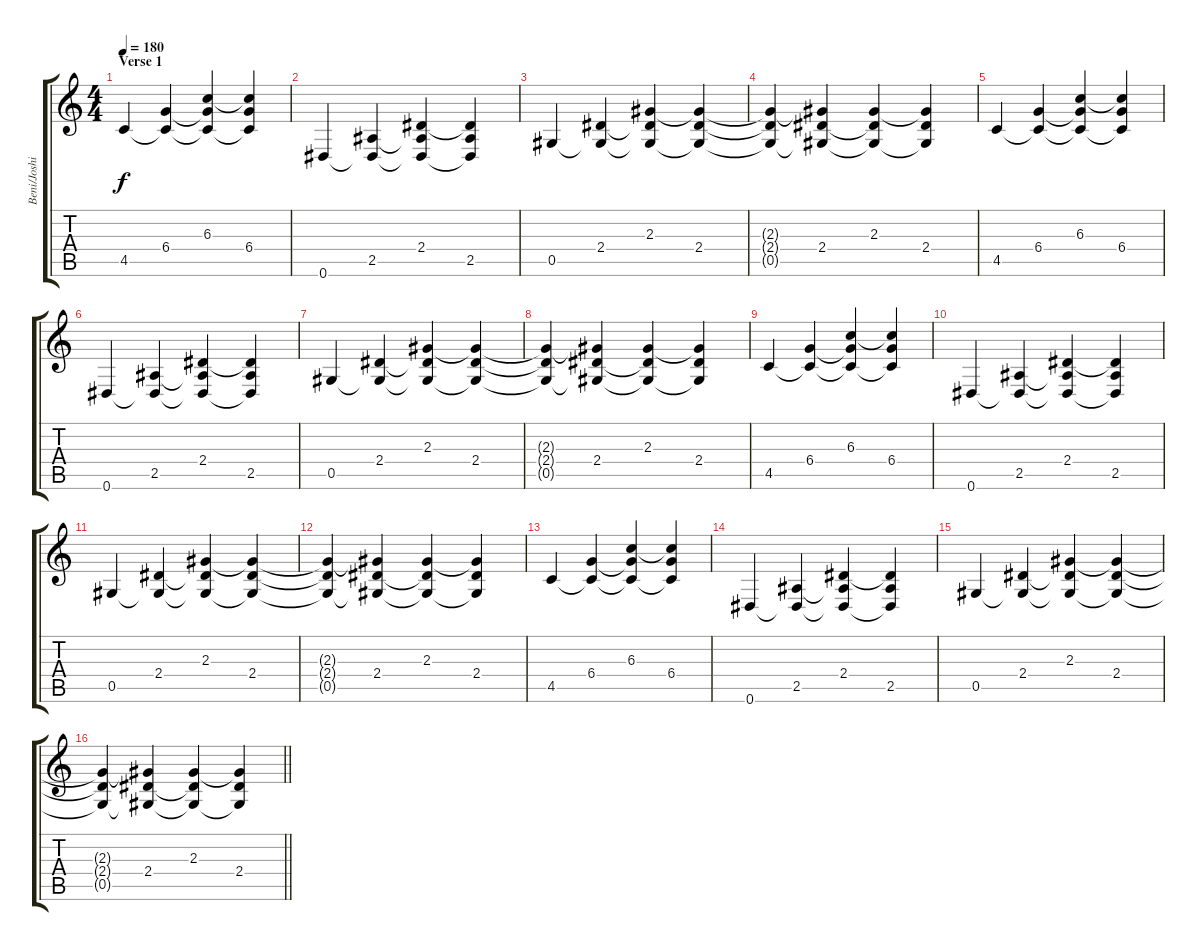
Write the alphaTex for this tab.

\track ("Beni/Joshi, Gitarre" "Beni/Joshi") {instrument overdrivenguitar}
\staff {score tabs}
\tuning (Eb4 Bb3 Gb3 Db3 Ab2 Eb2) {hide}
\ts (4 4)
\section ("" "Verse 1")
\tempo 180
\clef g2
\ks c
4.5.4{dy f instrument electricguitarclean} (6.4 4.5{t}).4 (6.3 6.4{t} 4.5{t}).4 (6.3{t} 6.4 4.5{t}).4 |
0.6.4 (2.5 0.6{t}).4 (2.4 2.5{t} 0.6{t}).4 (2.4{t} 2.5 0.6{t}).4 |
0.5.4 (2.4 0.5{t}).4 (2.3 2.4{t} 0.5{t}).4 (2.3{t} 2.4 0.5{t}).4 |
(2.3{t} 2.4{t} 0.5{t}).4 (2.3{t} 2.4 0.5{t}).4 (2.3 2.4{t} 0.5{t}).4 (2.3{t} 2.4 0.5{t}).4 |
4.5.4 (6.4 4.5{t}).4 (6.3 6.4{t} 4.5{t}).4 (6.3{t} 6.4 4.5{t}).4 |
0.6.4 (2.5 0.6{t}).4 (2.4 2.5{t} 0.6{t}).4 (2.4{t} 2.5 0.6{t}).4 |
0.5.4 (2.4 0.5{t}).4 (2.3 2.4{t} 0.5{t}).4 (2.3{t} 2.4 0.5{t}).4 |
(2.3{t} 2.4{t} 0.5{t}).4 (2.3{t} 2.4 0.5{t}).4 (2.3 2.4{t} 0.5{t}).4 (2.3{t} 2.4 0.5{t}).4 |
4.5.4 (6.4 4.5{t}).4 (6.3 6.4{t} 4.5{t}).4 (6.3{t} 6.4 4.5{t}).4 |
0.6.4 (2.5 0.6{t}).4 (2.4 2.5{t} 0.6{t}).4 (2.4{t} 2.5 0.6{t}).4 |
0.5.4 (2.4 0.5{t}).4 (2.3 2.4{t} 0.5{t}).4 (2.3{t} 2.4 0.5{t}).4 |
(2.3{t} 2.4{t} 0.5{t}).4 (2.3{t} 2.4 0.5{t}).4 (2.3 2.4{t} 0.5{t}).4 (2.3{t} 2.4 0.5{t}).4 |
4.5.4 (6.4 4.5{t}).4 (6.3 6.4{t} 4.5{t}).4 (6.3{t} 6.4 4.5{t}).4 |
0.6.4 (2.5 0.6{t}).4 (2.4 2.5{t} 0.6{t}).4 (2.4{t} 2.5 0.6{t}).4 |
0.5.4 (2.4 0.5{t}).4 (2.3 2.4{t} 0.5{t}).4 (2.3{t} 2.4 0.5{t}).4 |
\barLineRight lightlight
(2.3{t} 2.4{t} 0.5{t}).4 (2.3{t} 2.4 0.5{t}).4 (2.3 2.4{t} 0.5{t}).4 (2.3{t} 2.4 0.5{t}).4
